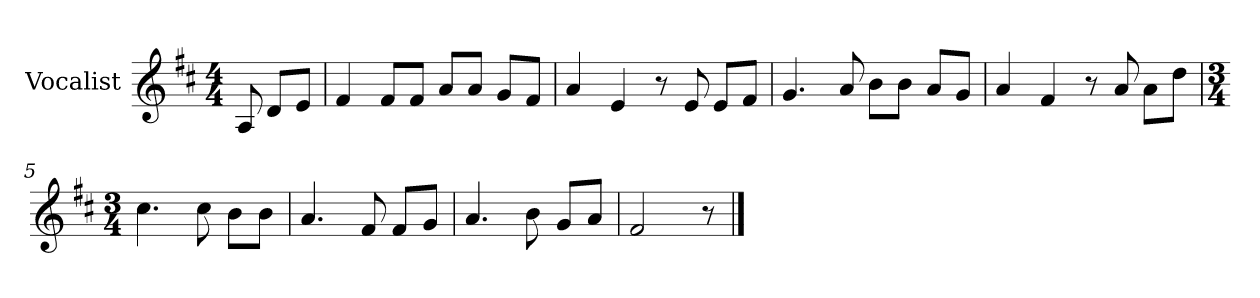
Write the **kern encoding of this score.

**kern
*part1
*staff1
*I"Vocalist
*k[f#c#]
*D:
*M4/4
=
8A
8dL
8eJ
=1
4f#
8f#L
8f#J
8aL
8aJ
8gL
8f#J
=2
4a
4e
8r
8e
8eL
8f#J
=3
4.g
8a
8bL
8bJ
8aL
8gJ
=4
4a
4f#
8r
8a
8aL
8ddJ
=5
*M3/4
4.cc#
8cc#
8bL
8bJ
=6
4.a
8f#
8f#L
8gJ
=7
4.a
8b
8gL
8aJ
=8
2f#
8r
==
*-
